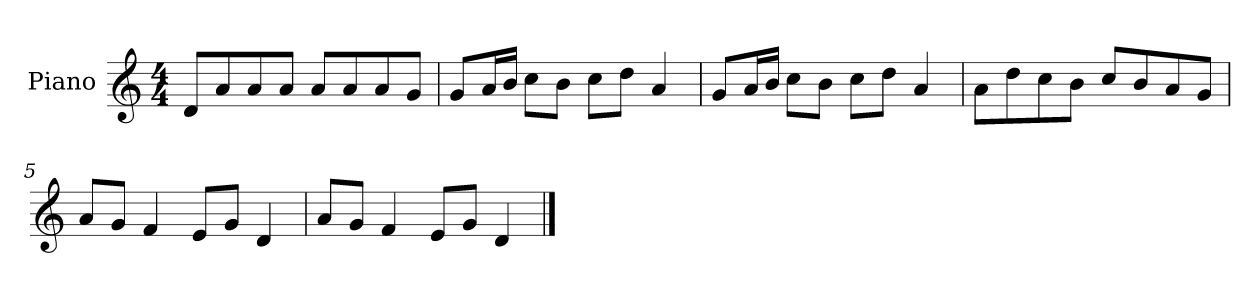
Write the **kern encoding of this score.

**kern
*part1
*staff1
*I"Piano
*I'P-no
*clefG2
*k[]
*M4/4
*MM90
=1
8d/L
8a/
8a/
8a/J
8a/L
8a/
8a/
8g/J
=2
8g/L
16a/L
16b/JJ
8cc\L
8b\J
8cc\L
8dd\J
4a/
=3
8g/L
16a/L
16b/JJ
8cc\L
8b\J
8cc\L
8dd\J
4a/
=4
8a\L
8dd\
8cc\
8b\J
8cc/L
8b/
8a/
8g/J
=5
8a/L
8g/J
4f/
8e/L
8g/J
4d/
!!LO:LB:g=z
=6
8a/L
8g/J
4f/
8e/L
8g/J
4d/
==
*-
